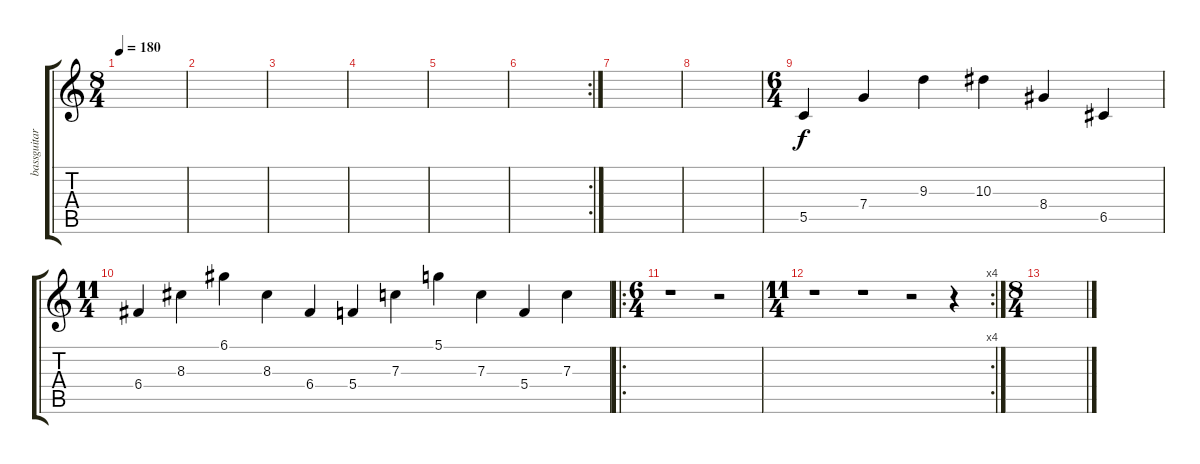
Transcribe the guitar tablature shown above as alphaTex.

\track ("bassguitar" "bassguitar") {instrument electricbassfinger}
\staff {score tabs}
\tuning (D4 A3 F3 C3 G2 D2) {hide}
\ts (8 4)
\tempo 180
\clef g2
\ks c
|
|
|
|
|
\rc 2
|
|
|
\ts (6 4)
5.5.4 7.4.4 9.3.4 10.3.4 8.4.4 6.5.4 |
\ts (11 4)
6.4.4 8.3.4 6.1.4 8.3.4 6.4.4 5.4.4 7.3.4 5.1.4 7.3.4 5.4.4 7.3.4 |
\ro
\ts (6 4)
r.1 r.2 |
\rc 4
\ts (11 4)
r.1 r.1 r.2 r.4 |
\ts (8 4)
